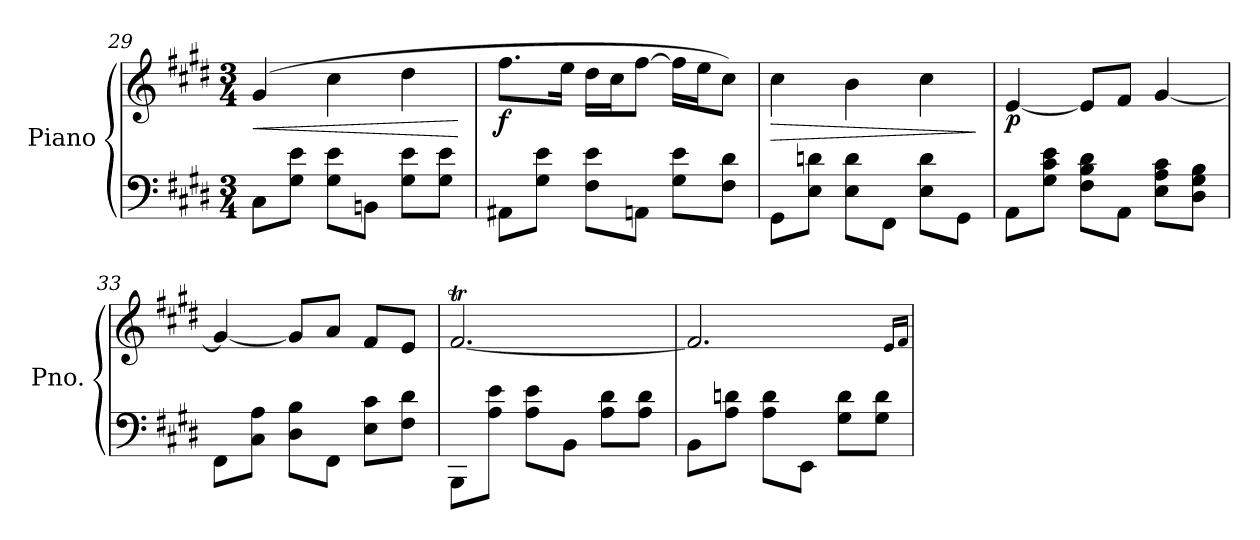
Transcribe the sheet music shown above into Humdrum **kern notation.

**kern	**kern	**dynam
*part1	*part1	*part1
*staff2	*staff1	*staff1/2
*I"Piano	*	*
*I'Pno.	*	*
*clefF4	*clefG2	*
*k[f#c#g#d#]	*k[f#c#g#d#]	*
*M3/4	*M3/4	*
=29	=29	=29
!	!	!LO:HP:b
8C#\L	(>4g#/	<
8G#\ 8e\J	.	.
8G#\ 8e\L	4cc#\	.
8BBn\J	.	.
8G#\ 8e\L	4dd#\	.
8G#\ 8e\J	.	.
.	.	[
=30	=30	=30
!	!	!LO:DY:b
8AA#X\L	8.ff#\L	f
8G#\ 8e\J	.	.
.	16ee\Jk	.
8F#\ 8e\L	16dd#\LL	.
.	16cc#\J	.
8AAn\J	[8ff#\J	.
8G#\ 8e\L	16ff#\LL]	.
.	16ee\J	.
8F#\ 8d#\J	8cc#\J)	.
=31	=31	=31
!	!	!LO:HP:b
8GG#\L	4cc#\	>
8E\ 8dn\J	.	.
8E\ 8d\L	4b\	.
8FF#\J	.	.
8E\ 8d\L	4cc#\	.
8GG#\J	.	.
.	.	]
=32	=32	=32
!	!	!LO:DY:b
8AA\L	[4e/	p
8G#\ 8c#\ 8e\J	.	.
8F#\ 8B\ 8d#\L	8e/L]	.
8AA\J	8f#/J	.
8E\ 8A\ 8c#\L	[4g#/	.
8D#\ 8G#\ 8B\J	.	.
=33	=33	=33
8FF#\L	4g#/_	.
8C#\ 8A\J	.	.
8D#\ 8B\L	8g#/L]	.
8FF#\J	8a/J	.
8E\ 8c#\L	8f#/L	.
8F#\ 8d#\J	8e/J	.
!!LO:LB:g=z
=34	=34	=34
8BBB\L	[2.f#T/	.
8A\ 8e\J	.	.
8A\ 8e\L	.	.
8BB\J	.	.
8A\ 8d#\L	.	.
8A\ 8d#\J	.	.
=35	=35	=35
8BB\L	2.f#TTT/]	.
8A\ 8dn\J	.	.
8A\ 8d\L	.	.
8EE\J	.	.
8G#\ 8d\L	.	.
8G#\ 8d\J	.	.
.	16qe/LL	.
.	16qf#/JJ	.
=	=	=
*-	*-	*-
